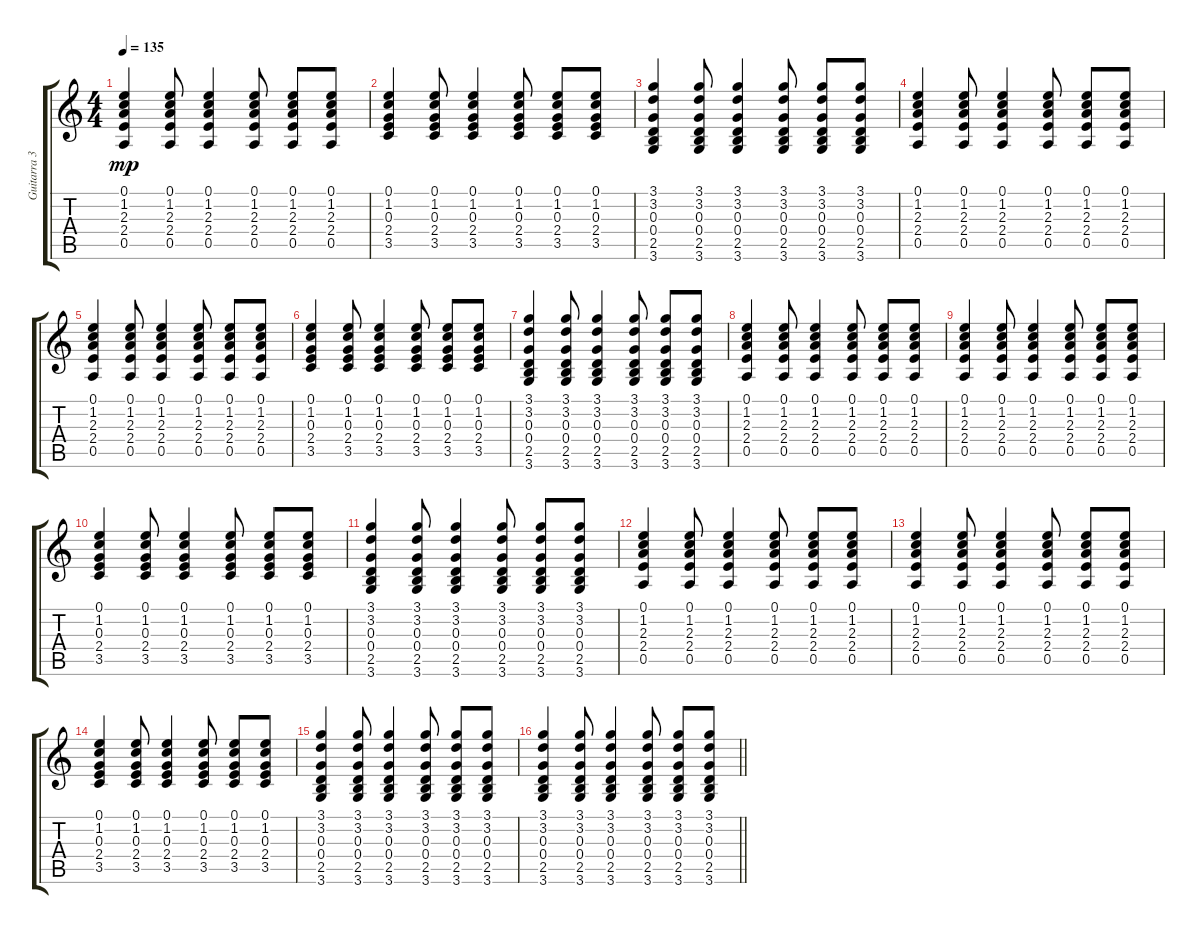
\track ("Guitarra 3" "Guitarra 3") {instrument acousticguitarsteel}
\staff {score tabs}
\tuning (E4 B3 G3 D3 A2 E2) {hide}
\ts (4 4)
\tempo 135
\clef g2
\ks c
(0.1 1.2 2.3 2.4 0.5).4{dy mp} (0.1 1.2 2.3 2.4 0.5).8 (0.1 1.2 2.3 2.4 0.5).4 (0.1 1.2 2.3 2.4 0.5).8 (0.1 1.2 2.3 2.4 0.5).8 (0.1 1.2 2.3 2.4 0.5).8 |
(0.1 1.2 0.3 2.4 3.5).4 (0.1 1.2 0.3 2.4 3.5).8 (0.1 1.2 0.3 2.4 3.5).4 (0.1 1.2 0.3 2.4 3.5).8 (0.1 1.2 0.3 2.4 3.5).8 (0.1 1.2 0.3 2.4 3.5).8 |
(3.1 3.2 0.3 0.4 2.5 3.6).4 (3.1 3.2 0.3 0.4 2.5 3.6).8 (3.1 3.2 0.3 0.4 2.5 3.6).4 (3.1 3.2 0.3 0.4 2.5 3.6).8 (3.1 3.2 0.3 0.4 2.5 3.6).8 (3.1 3.2 0.3 0.4 2.5 3.6).8 |
(0.1 1.2 2.3 2.4 0.5).4 (0.1 1.2 2.3 2.4 0.5).8 (0.1 1.2 2.3 2.4 0.5).4 (0.1 1.2 2.3 2.4 0.5).8 (0.1 1.2 2.3 2.4 0.5).8 (0.1 1.2 2.3 2.4 0.5).8 |
(0.1 1.2 2.3 2.4 0.5).4 (0.1 1.2 2.3 2.4 0.5).8 (0.1 1.2 2.3 2.4 0.5).4 (0.1 1.2 2.3 2.4 0.5).8 (0.1 1.2 2.3 2.4 0.5).8 (0.1 1.2 2.3 2.4 0.5).8 |
(0.1 1.2 0.3 2.4 3.5).4 (0.1 1.2 0.3 2.4 3.5).8 (0.1 1.2 0.3 2.4 3.5).4 (0.1 1.2 0.3 2.4 3.5).8 (0.1 1.2 0.3 2.4 3.5).8 (0.1 1.2 0.3 2.4 3.5).8 |
(3.1 3.2 0.3 0.4 2.5 3.6).4 (3.1 3.2 0.3 0.4 2.5 3.6).8 (3.1 3.2 0.3 0.4 2.5 3.6).4 (3.1 3.2 0.3 0.4 2.5 3.6).8 (3.1 3.2 0.3 0.4 2.5 3.6).8 (3.1 3.2 0.3 0.4 2.5 3.6).8 |
(0.1 1.2 2.3 2.4 0.5).4 (0.1 1.2 2.3 2.4 0.5).8 (0.1 1.2 2.3 2.4 0.5).4 (0.1 1.2 2.3 2.4 0.5).8 (0.1 1.2 2.3 2.4 0.5).8 (0.1 1.2 2.3 2.4 0.5).8 |
(0.1 1.2 2.3 2.4 0.5).4 (0.1 1.2 2.3 2.4 0.5).8 (0.1 1.2 2.3 2.4 0.5).4 (0.1 1.2 2.3 2.4 0.5).8 (0.1 1.2 2.3 2.4 0.5).8 (0.1 1.2 2.3 2.4 0.5).8 |
(0.1 1.2 0.3 2.4 3.5).4 (0.1 1.2 0.3 2.4 3.5).8 (0.1 1.2 0.3 2.4 3.5).4 (0.1 1.2 0.3 2.4 3.5).8 (0.1 1.2 0.3 2.4 3.5).8 (0.1 1.2 0.3 2.4 3.5).8 |
(3.1 3.2 0.3 0.4 2.5 3.6).4 (3.1 3.2 0.3 0.4 2.5 3.6).8 (3.1 3.2 0.3 0.4 2.5 3.6).4 (3.1 3.2 0.3 0.4 2.5 3.6).8 (3.1 3.2 0.3 0.4 2.5 3.6).8 (3.1 3.2 0.3 0.4 2.5 3.6).8 |
(0.1 1.2 2.3 2.4 0.5).4 (0.1 1.2 2.3 2.4 0.5).8 (0.1 1.2 2.3 2.4 0.5).4 (0.1 1.2 2.3 2.4 0.5).8 (0.1 1.2 2.3 2.4 0.5).8 (0.1 1.2 2.3 2.4 0.5).8 |
(0.1 1.2 2.3 2.4 0.5).4 (0.1 1.2 2.3 2.4 0.5).8 (0.1 1.2 2.3 2.4 0.5).4 (0.1 1.2 2.3 2.4 0.5).8 (0.1 1.2 2.3 2.4 0.5).8 (0.1 1.2 2.3 2.4 0.5).8 |
(0.1 1.2 0.3 2.4 3.5).4 (0.1 1.2 0.3 2.4 3.5).8 (0.1 1.2 0.3 2.4 3.5).4 (0.1 1.2 0.3 2.4 3.5).8 (0.1 1.2 0.3 2.4 3.5).8 (0.1 1.2 0.3 2.4 3.5).8 |
(3.1 3.2 0.3 0.4 2.5 3.6).4 (3.1 3.2 0.3 0.4 2.5 3.6).8 (3.1 3.2 0.3 0.4 2.5 3.6).4 (3.1 3.2 0.3 0.4 2.5 3.6).8 (3.1 3.2 0.3 0.4 2.5 3.6).8 (3.1 3.2 0.3 0.4 2.5 3.6).8 |
\barLineRight lightlight
(3.1 3.2 0.3 0.4 2.5 3.6).4 (3.1 3.2 0.3 0.4 2.5 3.6).8 (3.1 3.2 0.3 0.4 2.5 3.6).4 (3.1 3.2 0.3 0.4 2.5 3.6).8 (3.1 3.2 0.3 0.4 2.5 3.6).8 (3.1 3.2 0.3 0.4 2.5 3.6).8
